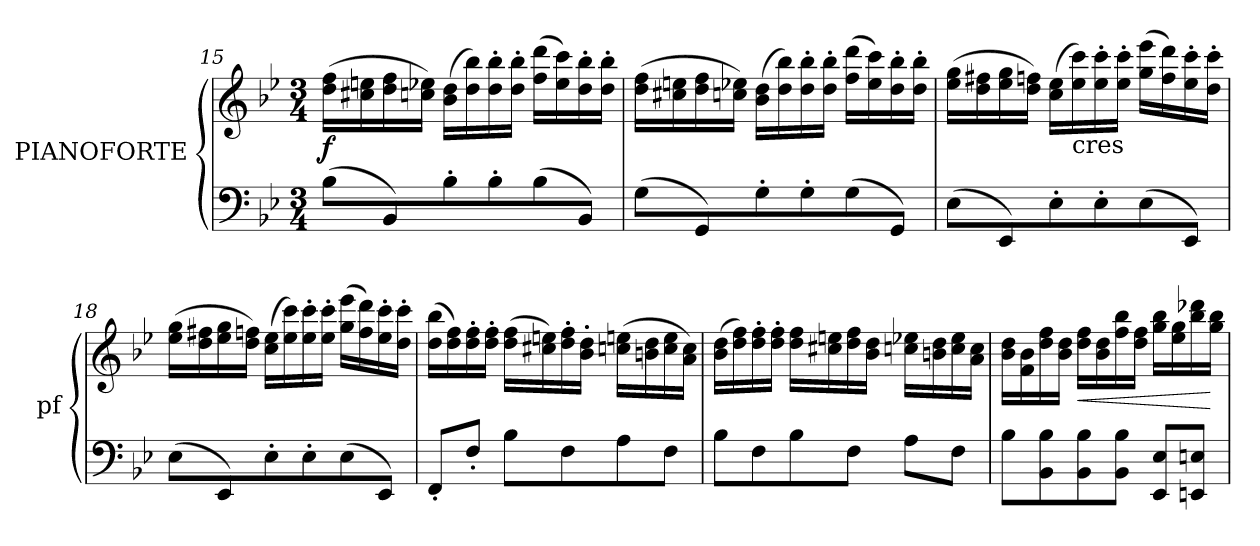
**kern	**kern	**dynam
*part2	*part1	*part1
*staff2	*staff1	*staff1
*I"PIANOFORTE	*I"PIANOFORTE	*
*I'pf	*I'pf	*
*clefF4	*clefG2	*
*k[b-e-]	*k[b-e-]	*
*B-:	*B-:	*
*M3/4	*M3/4	*
=15	=15	=15
(8B-\L	(16dd\ 16ff\LL	f
.	16cc#X\ 16een\	.
8BB-/)	16dd\ 16ff\	.
.	16ccn\ 16ee-X\JJ)	.
8B-'\	(16b-\ 16dd\LL	.
.	16dd\ 16bb-\)	.
8B-'\	16dd'\ 16bb-'\	.
.	16dd'\ 16bb-'\JJ	.
(8B-\	(16ff\ 16ddd\LL	.
.	16ee-\ 16ccc\)	.
8BB-/J)	16dd'\ 16bb-'\	.
.	16dd'\ 16bb-'\JJ	.
=16	=16	=16
(8G\L	(16dd\ 16ff\LL	.
.	16cc#X\ 16een\	.
8GG/)	16dd\ 16ff\	.
.	16ccn\ 16ee-X\JJ)	.
8G'\	(16b-\ 16dd\LL	.
.	16dd\ 16bb-\)	.
8G'\	16dd'\ 16bb-'\	.
.	16dd'\ 16bb-'\JJ	.
(8G\	(16ff\ 16ddd\LL	.
.	16ee-\ 16ccc\)	.
8GG/J)	16dd'\ 16bb-'\	.
.	16dd'\ 16bb-'\JJ	.
=17	=17	=17
(8E-\L	(16ee-\ 16gg\LL	.
.	16dd\ 16ff#X\	.
8EE-/)	16ee-\ 16gg\	.
.	16dd\ 16ffn\JJ)	.
8E-'\	(16cc\ 16ee-\LL	.
!	!LO:TX:b:t=cres	!
.	16ee-\ 16ccc\)	.
8E-'\	16ee-'\ 16ccc'\	.
.	16ee-'\ 16ccc'\JJ	.
(8E-\	(16gg\ 16eee-\LL	.
.	16ff\ 16ddd\)	.
8EE-/J)	16ee-'\ 16ccc'\	.
.	16dd'\ 16ccc'\JJ	.
=18	=18	=18
(8E-\L	(16ee-\ 16gg\LL	.
.	16dd\ 16ff#X\	.
8EE-/)	16ee-\ 16gg\	.
.	16dd\ 16ffn\JJ)	.
8E-'\	(16cc\ 16ee-\LL	.
.	16ee-\ 16ccc\)	.
8E-'\	16ee-'\ 16ccc'\	.
.	16ee-'\ 16ccc'\JJ	.
(8E-\	(16gg\ 16eee-\LL	.
.	16ff\ 16ddd\)	.
8EE-/J)	16ee-'\ 16ccc'\	.
.	16dd'\ 16ccc'\JJ	.
=19	=19	=19
8FF'/L	(16dd\ 16bb-\LL	.
.	16dd\ 16ff\)	.
8F'\J	16dd'\ 16ff'\	.
.	16dd'\ 16ff'\JJ	.
8B-\L	(16dd\ 16ff\LL	.
.	16cc#X\ 16een\)	.
8F\	16dd'\ 16ff'\	.
.	16b-'\ 16dd'\JJ	.
8A\	(16ccn\ 16een\LL	.
.	16bn\ 16dd\	.
8F\J	16cc\ 16ee\	.
.	16a\ 16cc\JJ)	.
=20	=20	=20
8B-\L	(16b-\ 16dd\LL	.
.	16dd\ 16ff\)	.
8F\	16dd'\ 16ff'\	.
.	16dd'\ 16ff'\JJ	.
8B-\	16dd\ 16ff\LL	.
.	16cc#X\ 16een\	.
8F\J	16dd\ 16ff\	.
.	16b-\ 16dd\JJ	.
8A\L	16ccn\ 16ee-X\LL	.
.	16bn\ 16dd\	.
8F\J	16cc\ 16ee-\	.
.	16a\ 16cc\JJ	.
=21	=21	=21
8B-\L	16b-\ 16dd\LL	.
.	16f\ 16b-\	.
8BB-\ 8B-\	16dd\ 16ff\	.
.	16b-\ 16dd\JJ	.
!	!	!LO:HP:b
8BB-\ 8B-\	16dd\ 16ff\LL	<
.	16b-\ 16dd\	.
8BB-\ 8B-\J	16ff\ 16bb-\	.
.	16dd\ 16ff\JJ	.
8EE-/ 8E-/L	16gg\ 16bb-\LL	.
.	16ee-\ 16gg\	.
8EEn/ 8En/J	16bb-\ 16ddd-X\	.
.	16gg\ 16bb-\JJ	[
=	=	=
*-	*-	*-
